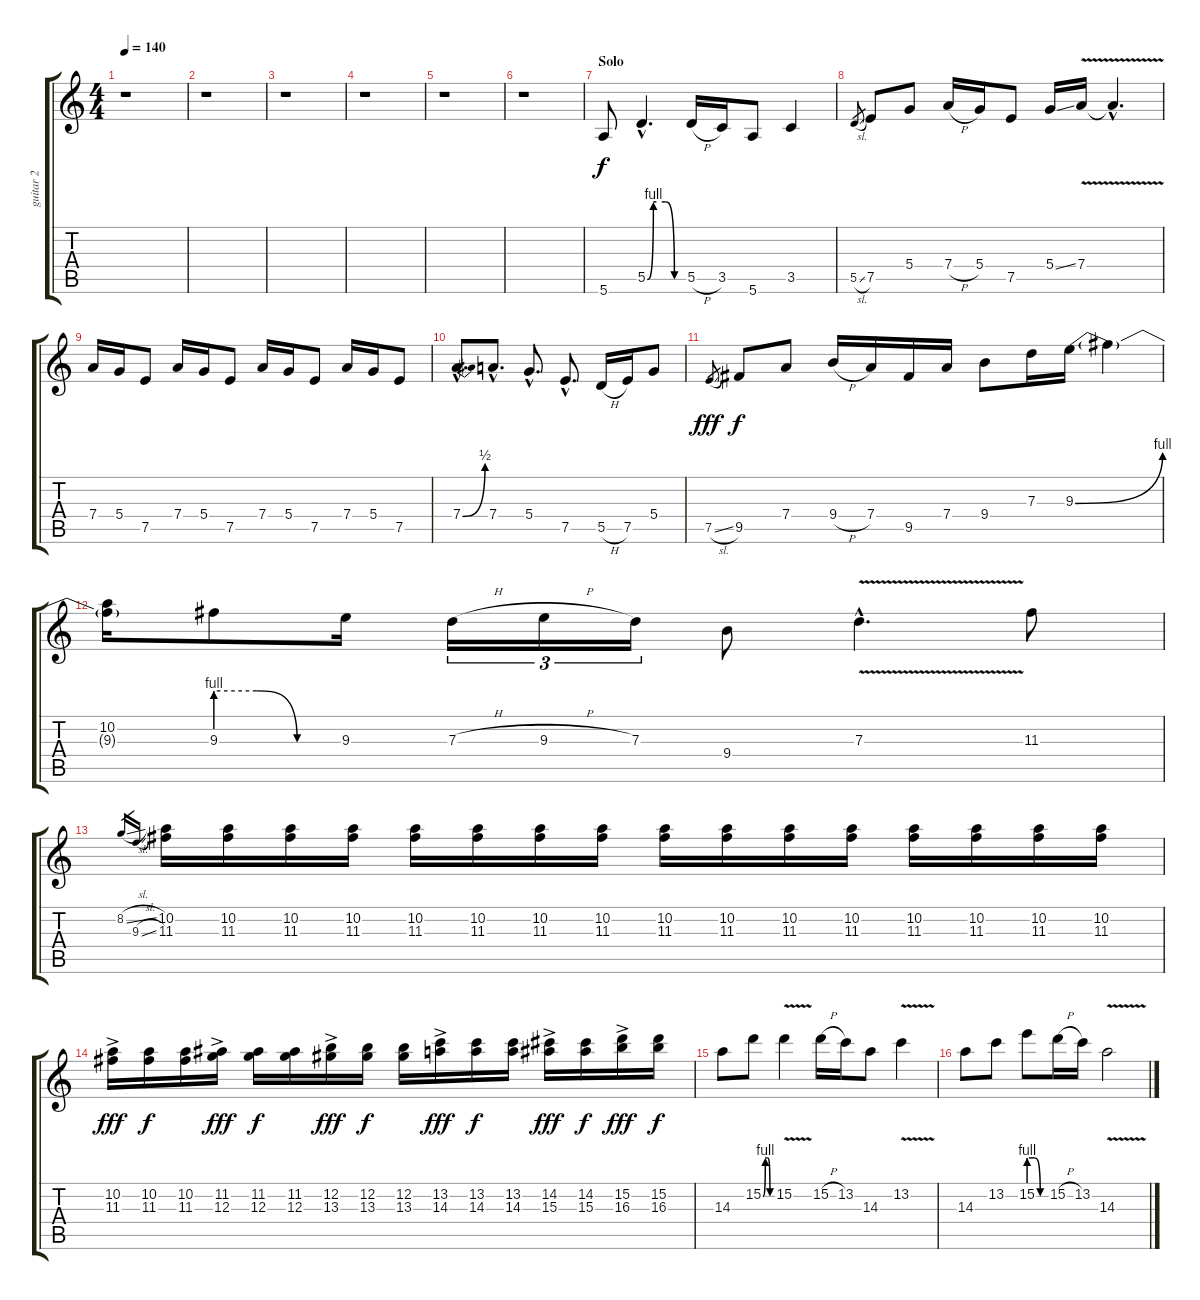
\track ("guitar 2" "guitar 2") {instrument distortionguitar}
\staff {score tabs}
\tuning (E4 B3 G3 D3 A2 E2) {hide}
\ts (4 4)
\tempo 140
\clef g2
\ks c
r.1{dy f} |
r.1 |
r.1 |
r.1 |
r.1 |
r.1 |
\section ("" "Solo")
5.6.8 5.5{be (custom 0 0 10 4 15 4 30 4 45 0 60 0) hac}.4{d} 5.5{h}.16 3.5.16 5.6.8 3.5.4 |
5.5{sl}.8{gr} 7.5.8 5.4.8 7.4{h}.16 5.4.16 7.5.8 5.4{ss}.16 7.4{v}.16 7.4{hac t}.4{d} |
7.4.16 5.4.16 7.5.8 7.4.16 5.4.16 7.5.8 7.4.16 5.4.16 7.5.8 7.4.16 5.4.16 7.5.8 |
7.4{be (bend 0 0 60 2) hac}.8{d} 7.4{hac}.8{d} 5.4{hac}.8{d} 7.5{hac}.8{d} 5.5{h}.16 7.5.16 5.4.8 |
7.5{sl}.8{gr dy fff} 9.5.8{dy f} 7.4.8 9.4{h}.16 7.4.16 9.5.16 7.4.16 9.4.8 7.3.16 9.3{be (bend 0 0 60 4)}.16 9.3{t}.4 |
(10.2 9.3{t}).16 9.3{be (custom 0 4 20 4 40 0 60 0)}.8 9.3.16 7.3{h}.16{tu (3 2)} 9.3{h}.16{tu (3 2)} 7.3.16{tu (3 2)} 9.4.8 7.3{v hac}.4{d} 11.3.8 |
8.2{sl}.16{gr} 9.3{sl}.16{gr} (10.2 11.3).16 (10.2 11.3).16 (10.2 11.3).16 (10.2 11.3).16 (10.2 11.3).16 (10.2 11.3).16 (10.2 11.3).16 (10.2 11.3).16 (10.2 11.3).16 (10.2 11.3).16 (10.2 11.3).16 (10.2 11.3).16 (10.2 11.3).16 (10.2 11.3).16 (10.2 11.3).16 (10.2 11.3).16 |
(10.2{ac} 11.3{ac}).16{dy fff} (10.2 11.3).16{dy f} (10.2 11.3).16 (11.2{ac} 12.3{ac}).16{dy fff} (11.2 12.3).16{dy f} (11.2 12.3).16 (12.2{ac} 13.3{ac}).16{dy fff} (12.2 13.3).16{dy f} (12.2 13.3).16 (13.2{ac} 14.3{ac}).16{dy fff} (13.2 14.3).16{dy f} (13.2 14.3).16 (14.2{ac} 15.3{ac}).16{dy fff} (14.2 15.3).16{dy f} (15.2{ac} 16.3{ac}).16{dy fff} (15.2 16.3).16{dy f} |
14.3.8 15.2{be (custom 0 0 15 4 30 4 45 0 60 0)}.8 15.2{v}.4 15.2{h}.16 13.2.16 14.3.8 13.2{v}.4 |
14.3.8 13.2.8 15.2{be (custom 0 4 20 4 40 0 60 0)}.8 15.2{h}.16 13.2.16 14.3{v}.2
